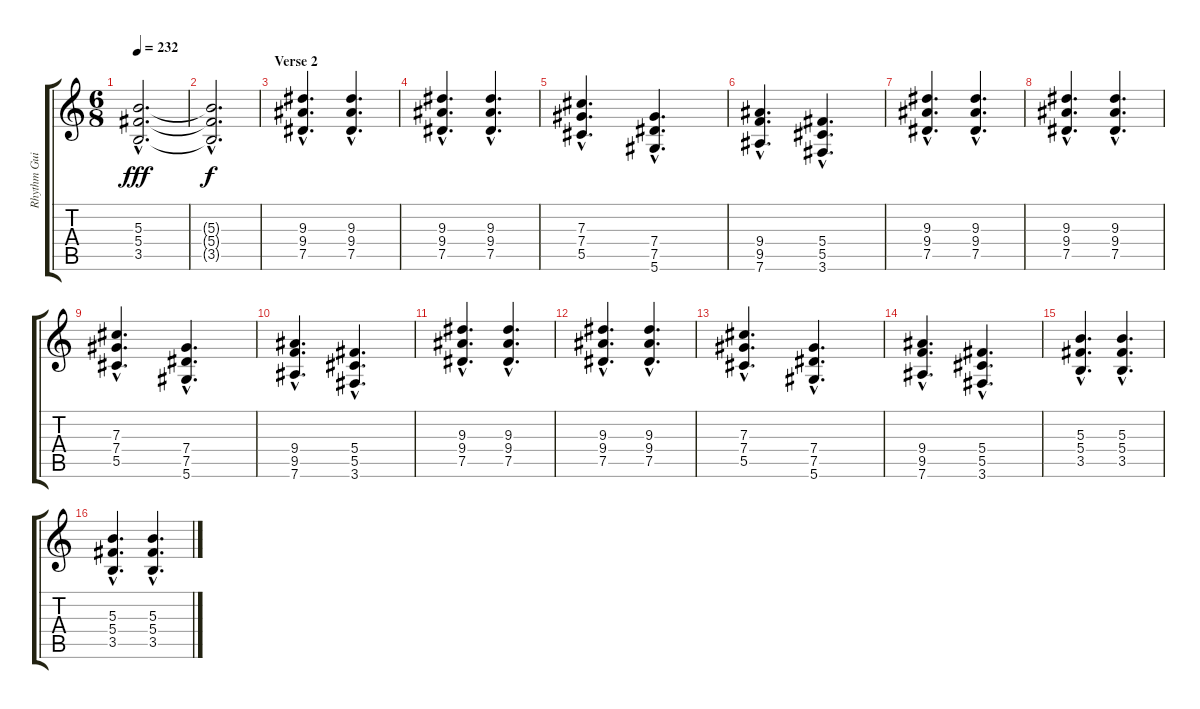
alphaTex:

\track ("Rhythm Guitar" "Rhythm Gui") {instrument overdrivenguitar}
\staff {score tabs}
\tuning (Eb4 Bb3 Gb3 Db3 Ab2 Eb2) {hide}
\ts (6 8)
\tempo 232
\clef g2
\ks c
(5.3{hac} 5.4{hac} 3.5{hac}).2{d dy fff} |
(5.3{hac t} 5.4{hac t} 3.5{hac t}).2{d dy f} |
\section ("" "Verse 2")
(9.3{hac} 9.4{hac} 7.5{hac}).4{d} (9.3{hac} 9.4{hac} 7.5{hac}).4{d} |
(9.3{hac} 9.4{hac} 7.5{hac}).4{d} (9.3{hac} 9.4{hac} 7.5{hac}).4{d} |
(7.3{hac} 7.4{hac} 5.5{hac}).4{d} (7.4{hac} 7.5{hac} 5.6{hac}).4{d} |
(9.4{hac} 9.5{hac} 7.6{hac}).4{d} (5.4{hac} 5.5{hac} 3.6{hac}).4{d} |
(9.3{hac} 9.4{hac} 7.5{hac}).4{d} (9.3{hac} 9.4{hac} 7.5{hac}).4{d} |
(9.3{hac} 9.4{hac} 7.5{hac}).4{d} (9.3{hac} 9.4{hac} 7.5{hac}).4{d} |
(7.3{hac} 7.4{hac} 5.5{hac}).4{d} (7.4{hac} 7.5{hac} 5.6{hac}).4{d} |
(9.4{hac} 9.5{hac} 7.6{hac}).4{d} (5.4{hac} 5.5{hac} 3.6{hac}).4{d} |
(9.3{hac} 9.4{hac} 7.5{hac}).4{d} (9.3{hac} 9.4{hac} 7.5{hac}).4{d} |
(9.3{hac} 9.4{hac} 7.5{hac}).4{d} (9.3{hac} 9.4{hac} 7.5{hac}).4{d} |
(7.3{hac} 7.4{hac} 5.5{hac}).4{d} (7.4{hac} 7.5{hac} 5.6{hac}).4{d} |
(9.4{hac} 9.5{hac} 7.6{hac}).4{d} (5.4{hac} 5.5{hac} 3.6{hac}).4{d} |
(5.3{hac} 5.4{hac} 3.5{hac}).4{d} (5.3{hac} 5.4{hac} 3.5{hac}).4{d} |
(5.3{hac} 5.4{hac} 3.5{hac}).4{d} (5.3{hac} 5.4{hac} 3.5{hac}).4{d}
